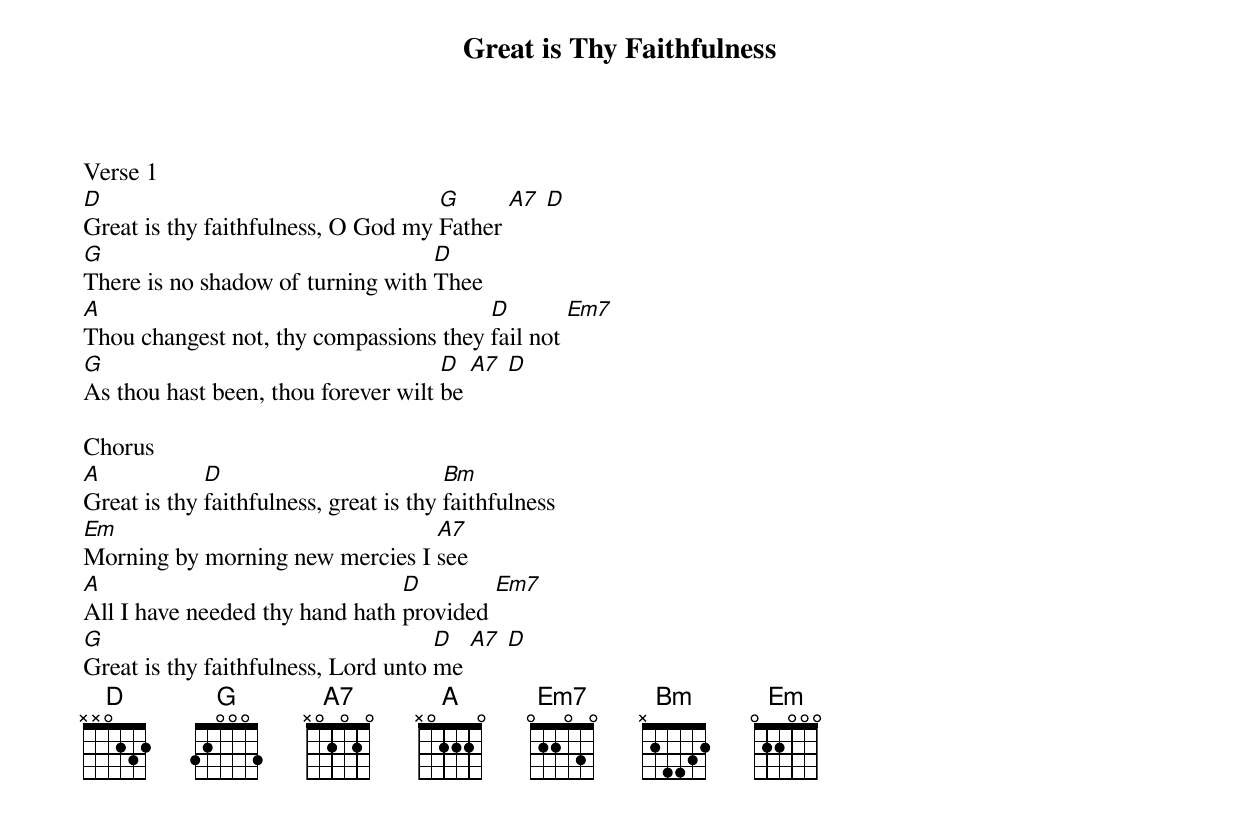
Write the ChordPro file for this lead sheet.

{title: Great is Thy Faithfulness}
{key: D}
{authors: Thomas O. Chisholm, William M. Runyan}
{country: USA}
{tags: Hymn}
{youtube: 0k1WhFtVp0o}
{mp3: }
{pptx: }

Verse 1
[D]Great is thy faithfulness, O God my [G]Father [A7] [D]
[G]There is no shadow of turning with [D]Thee
[A]Thou changest not, thy compassions they [D]fail not [Em7]
[G]As thou hast been, thou forever wilt [D]be [A7] [D]

Chorus
[A]Great is thy [D]faithfulness, great is thy [Bm]faithfulness
[Em]Morning by morning new mercies I [A7]see
[A]All I have needed thy hand hath [D]provided [Em7]
[G]Great is thy faithfulness, Lord unto [D]me [A7] [D]
